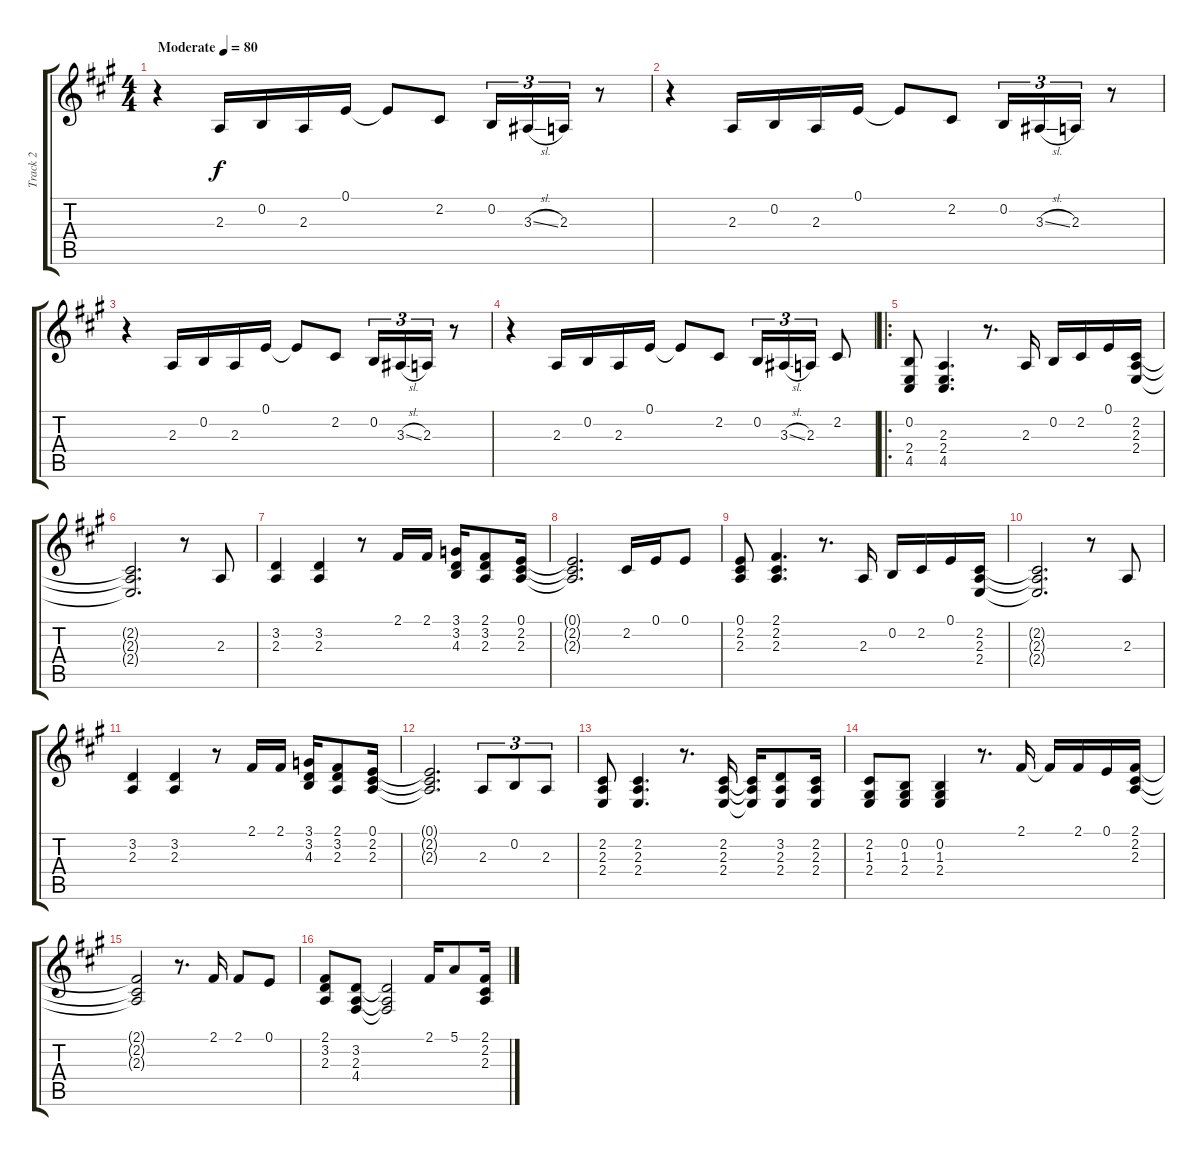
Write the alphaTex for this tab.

\track ("Track 2" "Track 2") {instrument synthbrass2}
\staff {score tabs}
\tuning (E4 B3 G3 D3 A2 E2) {hide}
\ts (4 4)
\tempo (80 "Moderate")
\clef g2
\ks a
r.4{dy f instrument synthbrass2} 2.3.16 0.2.16 2.3.16 0.1.16 0.1{t}.8 2.2.8 0.2.16{tu (3 2)} 3.3{sl}.16{tu (3 2)} 2.3.16{tu (3 2)} r.8 |
r.4 2.3.16 0.2.16 2.3.16 0.1.16 0.1{t}.8 2.2.8 0.2.16{tu (3 2)} 3.3{sl}.16{tu (3 2)} 2.3.16{tu (3 2)} r.8 |
r.4 2.3.16 0.2.16 2.3.16 0.1.16 0.1{t}.8 2.2.8 0.2.16{tu (3 2)} 3.3{sl}.16{tu (3 2)} 2.3.16{tu (3 2)} r.8 |
r.4 2.3.16 0.2.16 2.3.16 0.1.16 0.1{t}.8 2.2.8 0.2.16{tu (3 2)} 3.3{sl}.16{tu (3 2)} 2.3.16{tu (3 2)} 2.2.8 |
\ro
(0.2 2.4 4.5).8 (2.3 2.4 4.5).4{d} r.8{d} 2.3.16 0.2.16 2.2.16 0.1.16 (2.2 2.3 2.4).16 |
(2.2{t} 2.3{t} 2.4{t}).2{d} r.8 2.3.8 |
(3.2 2.3).4 (3.2 2.3).4 r.8 2.1.16 2.1.16 (3.1 3.2 4.3).16 (2.1 3.2 2.3).8 (0.1 2.2 2.3).16 |
(0.1{t} 2.2{t} 2.3{t}).2{d} 2.2.16 0.1.16 0.1.8 |
(0.1 2.2 2.3).8 (2.1 2.2 2.3).4{d} r.8{d} 2.3.16 0.2.16 2.2.16 0.1.16 (2.2 2.3 2.4).16 |
(2.2{t} 2.3{t} 2.4{t}).2{d} r.8 2.3.8 |
(3.2 2.3).4 (3.2 2.3).4 r.8 2.1.16 2.1.16 (3.1 3.2 4.3).16 (2.1 3.2 2.3).8 (0.1 2.2 2.3).16 |
(0.1{t} 2.2{t} 2.3{t}).2{d} 2.3.8{tu (3 2)} 0.2.8{tu (3 2)} 2.3.8{tu (3 2)} |
(2.2 2.3 2.4).8 (2.2 2.3 2.4).4{d} r.8{d} (2.2 2.3 2.4).16 (2.2{t} 2.3{t} 2.4{t}).16 (3.2 2.3 2.4).8 (2.2 2.3 2.4).16 |
(2.2 1.3 2.4).8 (0.2 1.3 2.4).8 (0.2 1.3 2.4).4 r.8{d} 2.1.16 2.1{t}.16 2.1.16 0.1.16 (2.1 2.2 2.3).16 |
(2.1{t} 2.2{t} 2.3{t}).2 r.8{d} 2.1.16 2.1.8 0.1.8 |
(2.1 3.2 2.3).8 (3.2 2.3 4.4).8 (3.2{t} 2.3{t} 4.4{t}).2 2.1.16 5.1.8 (2.1 2.2 2.3).16
